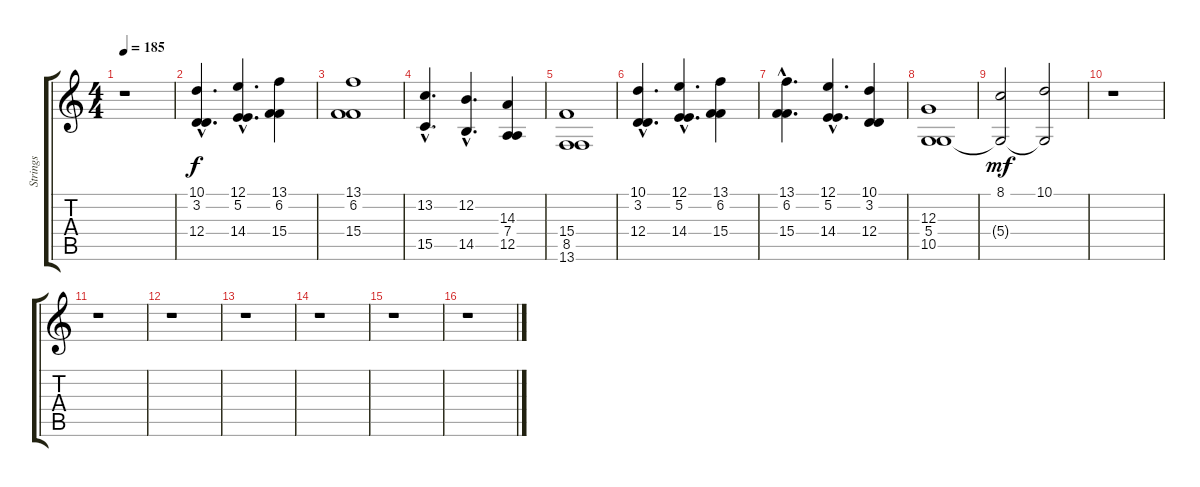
\track ("Strings" "Strings") {instrument stringensemble1}
\staff {score tabs}
\tuning (E4 B3 G3 D3 A2 E2) {hide}
\ts (4 4)
\tempo 185
\clef g2
\ks c
r.1{dy mf} |
(10.1{hac} 3.2{hac} 12.4{hac}).4{d dy f} (12.1{hac} 5.2{hac} 14.4{hac}).4{d} (13.1 6.2 15.4).4 |
(13.1 6.2 15.4).1 |
(13.2{hac} 15.5{hac}).4{d} (12.2{hac} 14.5{hac}).4{d} (14.3 7.4 12.5).4 |
(15.4 8.5 13.6).1 |
(10.1{hac} 3.2{hac} 12.4{hac}).4{d} (12.1{hac} 5.2{hac} 14.4{hac}).4{d} (13.1 6.2 15.4).4 |
(13.1{hac} 6.2{hac} 15.4{hac}).4{d} (12.1{hac} 5.2{hac} 14.4{hac}).4{d} (10.1 3.2 12.4).4 |
(12.3 5.4 10.5).1 |
(8.1 5.4{t}).2{dy mf} (10.1 5.4{t}).2 |
r.1 |
r.1 |
r.1 |
r.1 |
r.1 |
r.1 |
r.1
